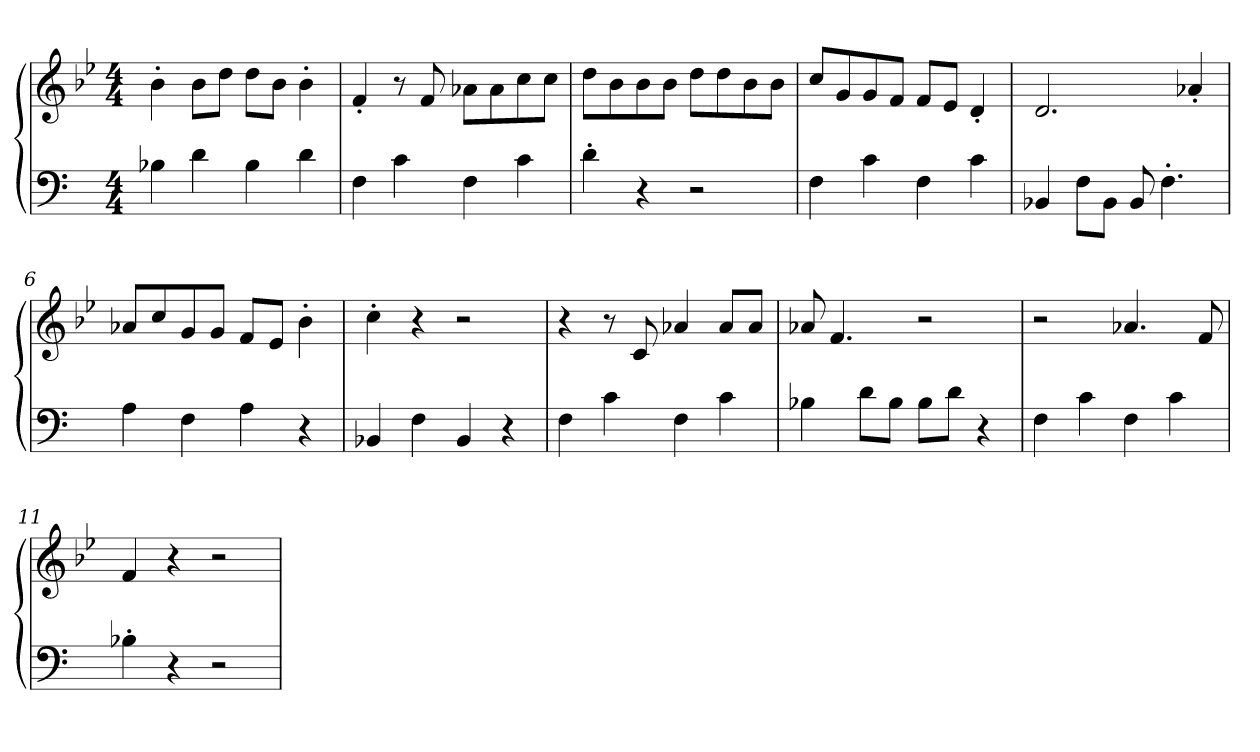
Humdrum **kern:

**kern	**kern
*part1	*part1
*staff2	*staff1
*clefF4	*clefG2
*	*k[b-e-]
*M4/4	*M4/4
=1	=1
4B-X	4b-'
4d	8b-L
.	8ddJ
4B-	8ddL
.	8b-J
4d	4b-'
=2	=2
4F	4f'
4c	8r
.	8f
4F	8a-XL
.	8a-
4c	8cc
.	8ccJ
=3	=3
4d'	8ddL
.	8b-
4r	8b-
.	8b-J
2r	8ddL
.	8dd
.	8b-
.	8b-J
=4	=4
4F	8ccL
.	8g
4c	8g
.	8fJ
4F	8fL
.	8e-J
4c	4d'
=5	=5
4BB-X	2.d
8FL	.
8BB-J	.
8BB-	.
4.F'	.
.	4a-X'
=6	=6
4A	8a-XL
.	8cc
4F	8g
.	8gJ
4A	8fL
.	8e-J
4r	4b-'
=7	=7
4BB-X	4cc'
4F	4r
4BB-	2r
4r	.
=8	=8
4F	4r
4c	8r
.	8c
4F	4a-X
4c	8a-L
.	8a-J
=9	=9
4B-X	8a-X
.	4.f
8dL	.
8B-J	.
8B-L	2r
8dJ	.
4r	.
=10	=10
4F	2r
4c	.
4F	4.a-X
4c	.
.	8f
=11	=11
4B-X'	4f
4r	4r
2r	2r
=	=
*-	*-
